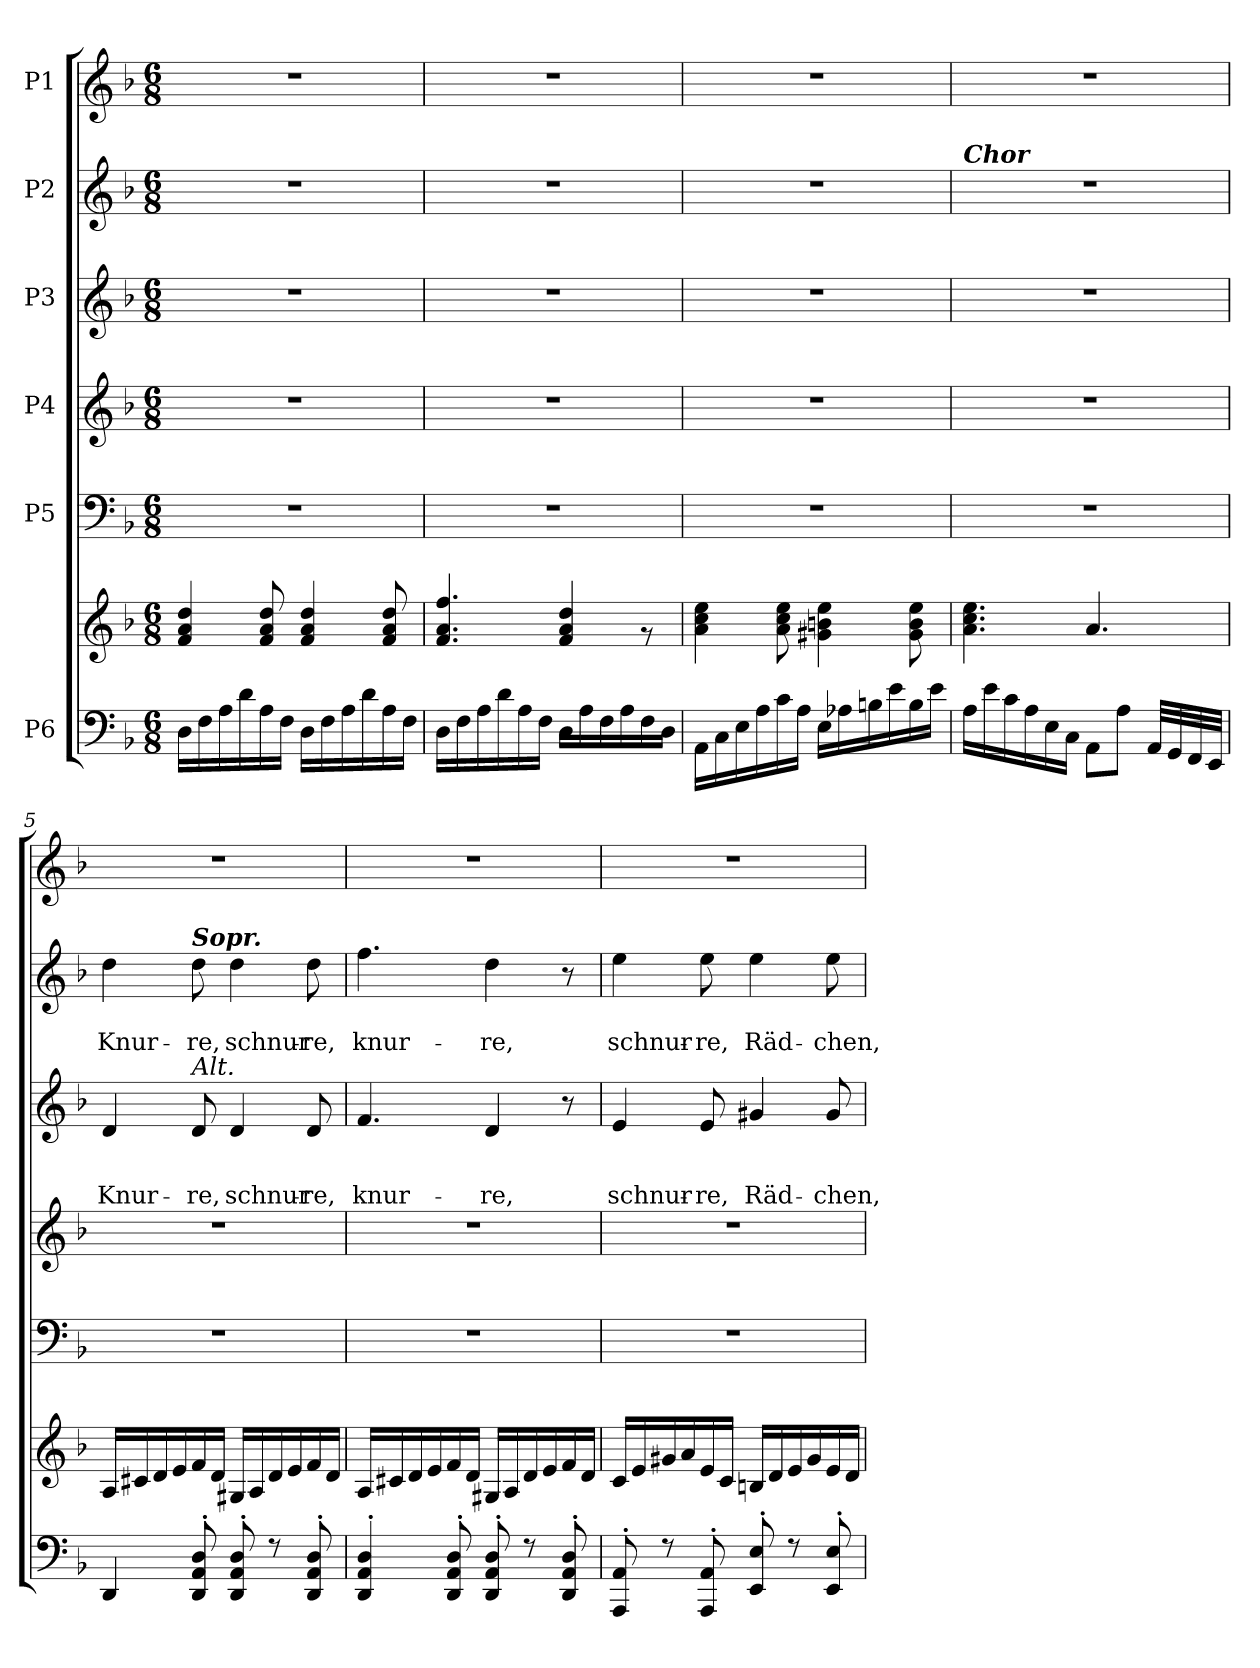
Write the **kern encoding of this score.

**kern	**kern	**kern	**kern	**kern	**text	**text	**text	**kern	**text	**text	**kern
*part6	*part6	*part5	*part4	*part3	*part3	*part3	*part3	*part2	*part2	*part2	*part1
*staff7	*staff6	*staff5	*staff4	*staff3	*staff3	*staff3	*staff3	*staff2	*staff2	*staff2	*staff1
*I"P6	*	*I"P5	*I"P4	*I"P3	*	*	*	*I"P2	*	*	*I"P1
*clefF4	*clefG2	*clefF4	*clefG2	*clefG2	*	*	*	*clefG2	*	*	*clefG2
*	*	*	*ITrd7c12	*	*	*	*	*	*	*	*
*k[b-]	*k[b-]	*k[b-]	*k[b-]	*k[b-]	*	*	*	*k[b-]	*	*	*k[b-]
*F:	*F:	*F:	*F:	*F:	*	*	*	*F:	*	*	*F:
*M6/8	*M6/8	*M6/8	*M6/8	*M6/8	*	*	*	*M6/8	*	*	*M6/8
*MM120	*MM120	*MM120	*MM120	*MM120	*	*	*	*MM120	*	*	*MM120
=1	=1	=1	=1	=1	=1	=1	=1	=1	=1	=1	=1
*^	*^	*	*	*	*	*	*	*	*	*	*
!	!	!	!	!LO:N:vis=1	!LO:N:vis=1	!LO:N:vis=1	!	!	!	!LO:N:vis=1	!	!	!LO:N:vis=1
16D\LL	2.ryy	2.ryy	4f/ 4a/ 4dd/	2.r	2.r	2.r	.	.	.	2.r	.	.	2.r
16F\	.	.	.	.	.	.	.	.	.	.	.	.	.
16A\	.	.	.	.	.	.	.	.	.	.	.	.	.
16d\	.	.	.	.	.	.	.	.	.	.	.	.	.
16A\	.	.	8f/ 8a/ 8dd/	.	.	.	.	.	.	.	.	.	.
16F\JJ	.	.	.	.	.	.	.	.	.	.	.	.	.
16D\LL	.	.	4f/ 4a/ 4dd/	.	.	.	.	.	.	.	.	.	.
16F\	.	.	.	.	.	.	.	.	.	.	.	.	.
16A\	.	.	.	.	.	.	.	.	.	.	.	.	.
16d\	.	.	.	.	.	.	.	.	.	.	.	.	.
16A\	.	.	8f/ 8a/ 8dd/	.	.	.	.	.	.	.	.	.	.
16F\JJ	.	.	.	.	.	.	.	.	.	.	.	.	.
=2	=2	=2	=2	=2	=2	=2	=2	=2	=2	=2	=2	=2	=2
!	!	!	!	!LO:N:vis=1	!LO:N:vis=1	!LO:N:vis=1	!	!	!	!LO:N:vis=1	!	!	!LO:N:vis=1
16D\LL	2.ryy	2.ryy	4.f/ 4.a/ 4.ff/	2.r	2.r	2.r	.	.	.	2.r	.	.	2.r
16F\	.	.	.	.	.	.	.	.	.	.	.	.	.
16A\	.	.	.	.	.	.	.	.	.	.	.	.	.
16d\	.	.	.	.	.	.	.	.	.	.	.	.	.
16A\	.	.	.	.	.	.	.	.	.	.	.	.	.
16F\JJ	.	.	.	.	.	.	.	.	.	.	.	.	.
16D\LL	.	.	4f/ 4a/ 4dd/	.	.	.	.	.	.	.	.	.	.
16A\	.	.	.	.	.	.	.	.	.	.	.	.	.
16F\	.	.	.	.	.	.	.	.	.	.	.	.	.
16A\	.	.	.	.	.	.	.	.	.	.	.	.	.
16F\	.	.	8r	.	.	.	.	.	.	.	.	.	.
16D\JJ	.	.	.	.	.	.	.	.	.	.	.	.	.
=3	=3	=3	=3	=3	=3	=3	=3	=3	=3	=3	=3	=3	=3
!	!	!	!	!LO:N:vis=1	!LO:N:vis=1	!LO:N:vis=1	!	!	!	!LO:N:vis=1	!	!	!LO:N:vis=1
16AA\LL	2.ryy	2.ryy	4a\ 4cc\ 4ee\	2.r	2.r	2.r	.	.	.	2.r	.	.	2.r
16C\	.	.	.	.	.	.	.	.	.	.	.	.	.
16E\	.	.	.	.	.	.	.	.	.	.	.	.	.
16A\	.	.	.	.	.	.	.	.	.	.	.	.	.
16c\	.	.	8a\ 8cc\ 8ee\	.	.	.	.	.	.	.	.	.	.
16A\JJ	.	.	.	.	.	.	.	.	.	.	.	.	.
16E\LL	.	.	4g#X\ 4bn\ 4ee\	.	.	.	.	.	.	.	.	.	.
16A-X\	.	.	.	.	.	.	.	.	.	.	.	.	.
16Bn\	.	.	.	.	.	.	.	.	.	.	.	.	.
16e\	.	.	.	.	.	.	.	.	.	.	.	.	.
16B\	.	.	8g#\ 8b\ 8ee\	.	.	.	.	.	.	.	.	.	.
16e\JJ	.	.	.	.	.	.	.	.	.	.	.	.	.
!!LO:LB:g=z
=4	=4	=4	=4	=4	=4	=4	=4	=4	=4	=4	=4	=4	=4
!	!	!	!	!	!	!	!	!	!	!LO:TX:a:Bi:t=Chor	!	!	!
!	!	!	!	!LO:N:vis=1	!LO:N:vis=1	!LO:N:vis=1	!	!	!	!LO:N:vis=1	!	!	!LO:N:vis=1
16A\LL	2.ryy	2.ryy	4.a\ 4.cc\ 4.ee\	2.r	2.r	2.r	.	.	.	2.r	.	.	2.r
16e\	.	.	.	.	.	.	.	.	.	.	.	.	.
16c\	.	.	.	.	.	.	.	.	.	.	.	.	.
16A\	.	.	.	.	.	.	.	.	.	.	.	.	.
16E\	.	.	.	.	.	.	.	.	.	.	.	.	.
16C\JJ	.	.	.	.	.	.	.	.	.	.	.	.	.
8AA\L	.	.	4.a/	.	.	.	.	.	.	.	.	.	.
8A\J	.	.	.	.	.	.	.	.	.	.	.	.	.
32AA/LLL	.	.	.	.	.	.	.	.	.	.	.	.	.
32GG/	.	.	.	.	.	.	.	.	.	.	.	.	.
32FF/	.	.	.	.	.	.	.	.	.	.	.	.	.
32EE/JJJ	.	.	.	.	.	.	.	.	.	.	.	.	.
=5	=5	=5	=5	=5	=5	=5	=5	=5	=5	=5	=5	=5	=5
!	!	!	!	!LO:N:vis=1	!LO:N:vis=1	!	!	!	!LO:LY:b	!	!	!LO:LY:b	!LO:N:vis=1
4DD/	2.ryy	2.ryy	16A/LL	2.r	2.r	4d/	.	.	Knur-	4dd\	.	Knur-	2.r
.	.	.	16c#X/	.	.	.	.	.	.	.	.	.	.
.	.	.	16d/	.	.	.	.	.	.	.	.	.	.
.	.	.	16e/	.	.	.	.	.	.	.	.	.	.
!	!	!	!	!	!	!	!	!	!	!LO:TX:a:Bi:t=Sopr.	!	!	!
!	!	!	!	!	!	!LO:TX:a:i:t=Alt.	!	!	!	!	!	!	!
!	!	!	!	!	!	!	!	!	!LO:LY:b	!	!	!LO:LY:b	!
8DD/'> 8AA/'> 8D/'>	.	.	16f/	.	.	8d/	.	.	-re,	8dd\	.	-re,	.
.	.	.	16d/JJ	.	.	.	.	.	.	.	.	.	.
!	!	!	!	!	!	!	!	!	!LO:LY:b	!	!	!LO:LY:b	!
8DD/'> 8AA/'> 8D/'>	.	.	16G#X/LL	.	.	4d/	.	.	schnur-	4dd\	.	schnur-	.
.	.	.	16A/	.	.	.	.	.	.	.	.	.	.
8r	.	.	16d/	.	.	.	.	.	.	.	.	.	.
.	.	.	16e/	.	.	.	.	.	.	.	.	.	.
!	!	!	!	!	!	!	!	!	!LO:LY:b	!	!	!LO:LY:b	!
8DD/'> 8AA/'> 8D/'>	.	.	16f/	.	.	8d/	.	.	-re,	8dd\	.	-re,	.
.	.	.	16d/JJ	.	.	.	.	.	.	.	.	.	.
=6	=6	=6	=6	=6	=6	=6	=6	=6	=6	=6	=6	=6	=6
!	!	!	!	!LO:N:vis=1	!LO:N:vis=1	!	!	!	!LO:LY:b	!	!	!LO:LY:b	!LO:N:vis=1
4DD/'> 4AA/'> 4D/'>	2.ryy	2.ryy	16A/LL	2.r	2.r	4.f/	.	.	knur-	4.ff\	.	knur-	2.r
.	.	.	16c#X/	.	.	.	.	.	.	.	.	.	.
.	.	.	16d/	.	.	.	.	.	.	.	.	.	.
.	.	.	16e/	.	.	.	.	.	.	.	.	.	.
8DD/'> 8AA/'> 8D/'>	.	.	16f/	.	.	.	.	.	.	.	.	.	.
.	.	.	16d/JJ	.	.	.	.	.	.	.	.	.	.
!	!	!	!	!	!	!	!	!	!LO:LY:b	!	!	!LO:LY:b	!
8DD/'> 8AA/'> 8D/'>	.	.	16G#X/LL	.	.	4d/	.	.	-re,	4dd\	.	-re,	.
.	.	.	16A/	.	.	.	.	.	.	.	.	.	.
8r	.	.	16d/	.	.	.	.	.	.	.	.	.	.
.	.	.	16e/	.	.	.	.	.	.	.	.	.	.
8DD/'> 8AA/'> 8D/'>	.	.	16f/	.	.	8r	.	.	.	8r	.	.	.
.	.	.	16d/JJ	.	.	.	.	.	.	.	.	.	.
!!LO:PB:g=z
=7	=7	=7	=7	=7	=7	=7	=7	=7	=7	=7	=7	=7	=7
!	!	!	!	!LO:N:vis=1	!LO:N:vis=1	!	!	!	!LO:LY:b	!	!	!LO:LY:b	!LO:N:vis=1
8AAA/'> 8AA/'>	2.ryy	2.ryy	16c/LL	2.r	2.r	4e/	.	.	schnur-	4ee\	.	schnur-	2.r
.	.	.	16e/	.	.	.	.	.	.	.	.	.	.
8r	.	.	16g#X/	.	.	.	.	.	.	.	.	.	.
.	.	.	16a/	.	.	.	.	.	.	.	.	.	.
!	!	!	!	!	!	!	!	!	!LO:LY:b	!	!	!LO:LY:b	!
8AAA/'> 8AA/'>	.	.	16e/	.	.	8e/	.	.	-re,	8ee\	.	-re,	.
.	.	.	16c/JJ	.	.	.	.	.	.	.	.	.	.
!	!	!	!	!	!	!	!	!	!LO:LY:b	!	!	!LO:LY:b	!
8EE/'> 8E/'>	.	.	16Bn/LL	.	.	4g#X/	.	.	Räd-	4ee\	.	Räd-	.
.	.	.	16d/	.	.	.	.	.	.	.	.	.	.
8r	.	.	16e/	.	.	.	.	.	.	.	.	.	.
.	.	.	16g#/	.	.	.	.	.	.	.	.	.	.
!	!	!	!	!	!	!	!	!	!LO:LY:b	!	!	!LO:LY:b	!
8EE/'> 8E/'>	.	.	16e/	.	.	8g#/	.	.	-chen,	8ee\	.	-chen,	.
.	.	.	16d/JJ	.	.	.	.	.	.	.	.	.	.
*v	*v	*	*	*	*	*	*	*	*	*	*	*	*
*	*v	*v	*	*	*	*	*	*	*	*	*	*
=	=	=	=	=	=	=	=	=	=	=	=
*-	*-	*-	*-	*-	*-	*-	*-	*-	*-	*-	*-
